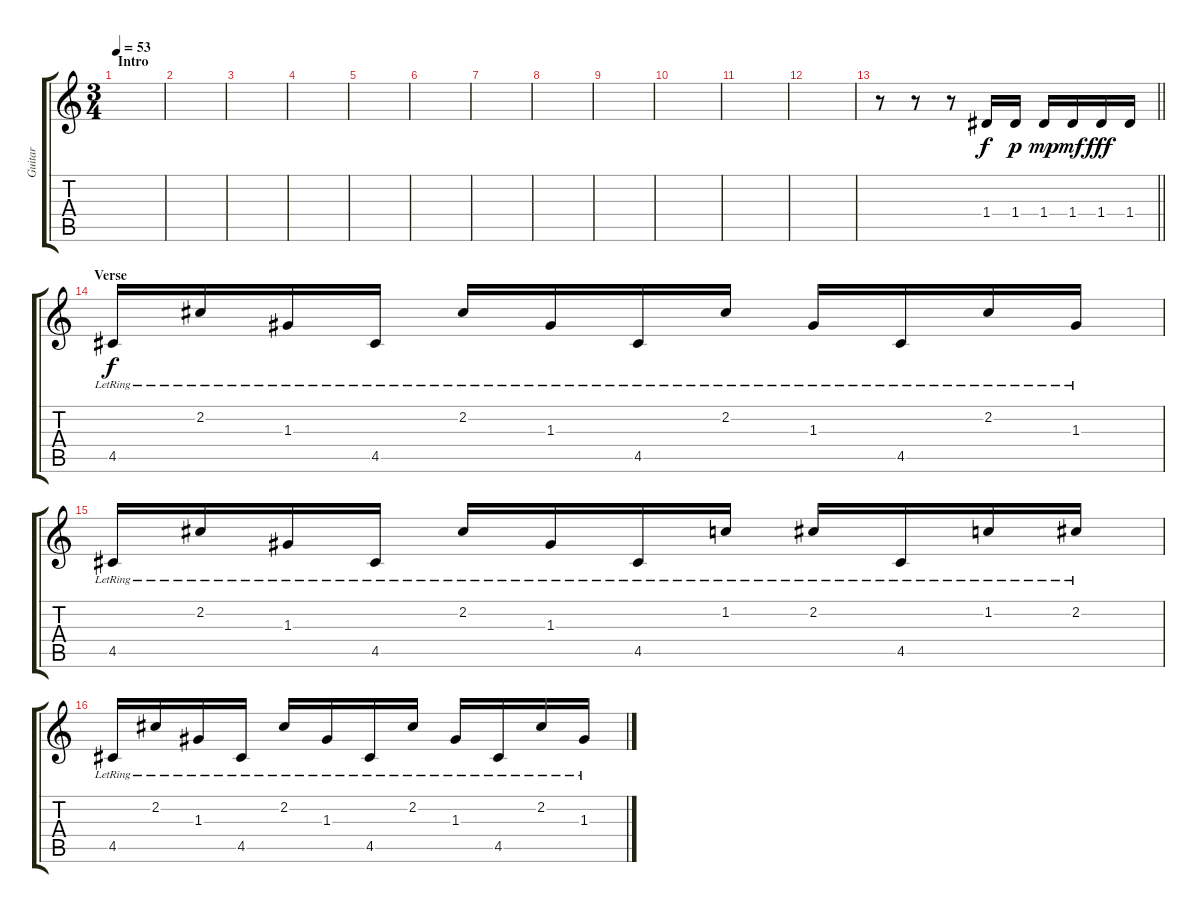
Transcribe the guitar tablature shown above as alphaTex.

\track ("Guitar" "Guitar") {instrument electricguitarjazz}
\staff {score tabs}
\tuning (E4 B3 G3 D3 A2 E2) {hide}
\ts (3 4)
\section ("" "Intro")
\tempo 53
\clef g2
\ks c
|
|
|
|
|
|
|
|
|
|
|
|
\barLineRight lightlight
r.8 r.8 r.8 1.4.16 1.4.16{dy p} 1.4.16{dy mp} 1.4.16{dy mf} 1.4.16{dy fff} 1.4.16 |
\section ("" "Verse")
4.5{lr}.16{dy f} 2.2{lr}.16 1.3{lr}.16 4.5{lr}.16 2.2{lr}.16 1.3{lr}.16 4.5{lr}.16 2.2{lr}.16 1.3{lr}.16 4.5{lr}.16 2.2{lr}.16 1.3{lr}.16 |
4.5{lr}.16 2.2{lr}.16 1.3{lr}.16 4.5{lr}.16 2.2{lr}.16 1.3{lr}.16 4.5{lr}.16 1.2{lr}.16 2.2{lr}.16 4.5{lr}.16 1.2{lr}.16 2.2{lr}.16 |
4.5{lr}.16 2.2{lr}.16 1.3{lr}.16 4.5{lr}.16 2.2{lr}.16 1.3{lr}.16 4.5{lr}.16 2.2{lr}.16 1.3{lr}.16 4.5{lr}.16 2.2{lr}.16 1.3{lr}.16
